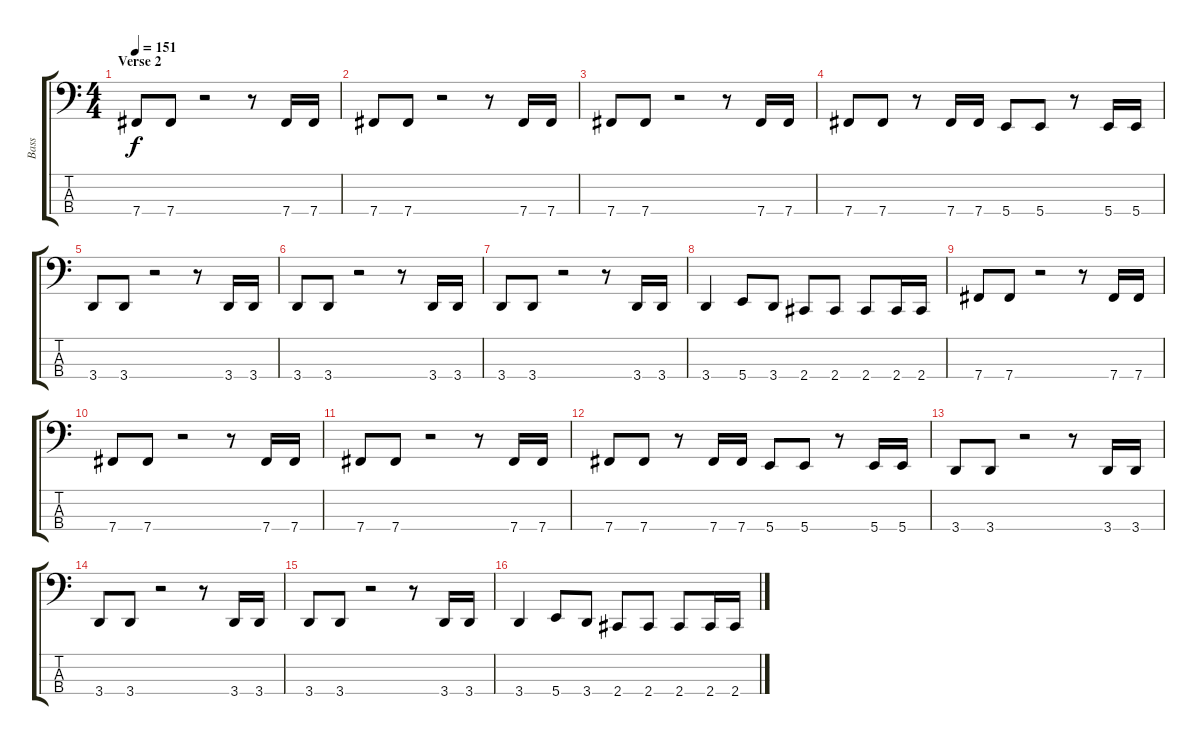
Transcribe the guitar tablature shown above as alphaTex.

\track ("Bass" "Bass") {instrument electricbassfinger}
\staff {score tabs}
\tuning (E2 B1 Gb1 B0) {hide}
\ts (4 4)
\section ("" "Verse 2")
\tempo 151
\clef f4
\ks c
7.4.8{dy f} 7.4.8 r.2 r.8 7.4.16 7.4.16 |
7.4.8 7.4.8 r.2 r.8 7.4.16 7.4.16 |
7.4.8 7.4.8 r.2 r.8 7.4.16 7.4.16 |
7.4.8 7.4.8 r.8 7.4.16 7.4.16 5.4.8 5.4.8 r.8 5.4.16 5.4.16 |
3.4.8 3.4.8 r.2 r.8 3.4.16 3.4.16 |
3.4.8 3.4.8 r.2 r.8 3.4.16 3.4.16 |
3.4.8 3.4.8 r.2 r.8 3.4.16 3.4.16 |
3.4.4 5.4.8 3.4.8 2.4.8 2.4.8 2.4.8 2.4.16 2.4.16 |
7.4.8 7.4.8 r.2 r.8 7.4.16 7.4.16 |
7.4.8 7.4.8 r.2 r.8 7.4.16 7.4.16 |
7.4.8 7.4.8 r.2 r.8 7.4.16 7.4.16 |
7.4.8 7.4.8 r.8 7.4.16 7.4.16 5.4.8 5.4.8 r.8 5.4.16 5.4.16 |
3.4.8 3.4.8 r.2 r.8 3.4.16 3.4.16 |
3.4.8 3.4.8 r.2 r.8 3.4.16 3.4.16 |
3.4.8 3.4.8 r.2 r.8 3.4.16 3.4.16 |
3.4.4 5.4.8 3.4.8 2.4.8 2.4.8 2.4.8 2.4.16 2.4.16
